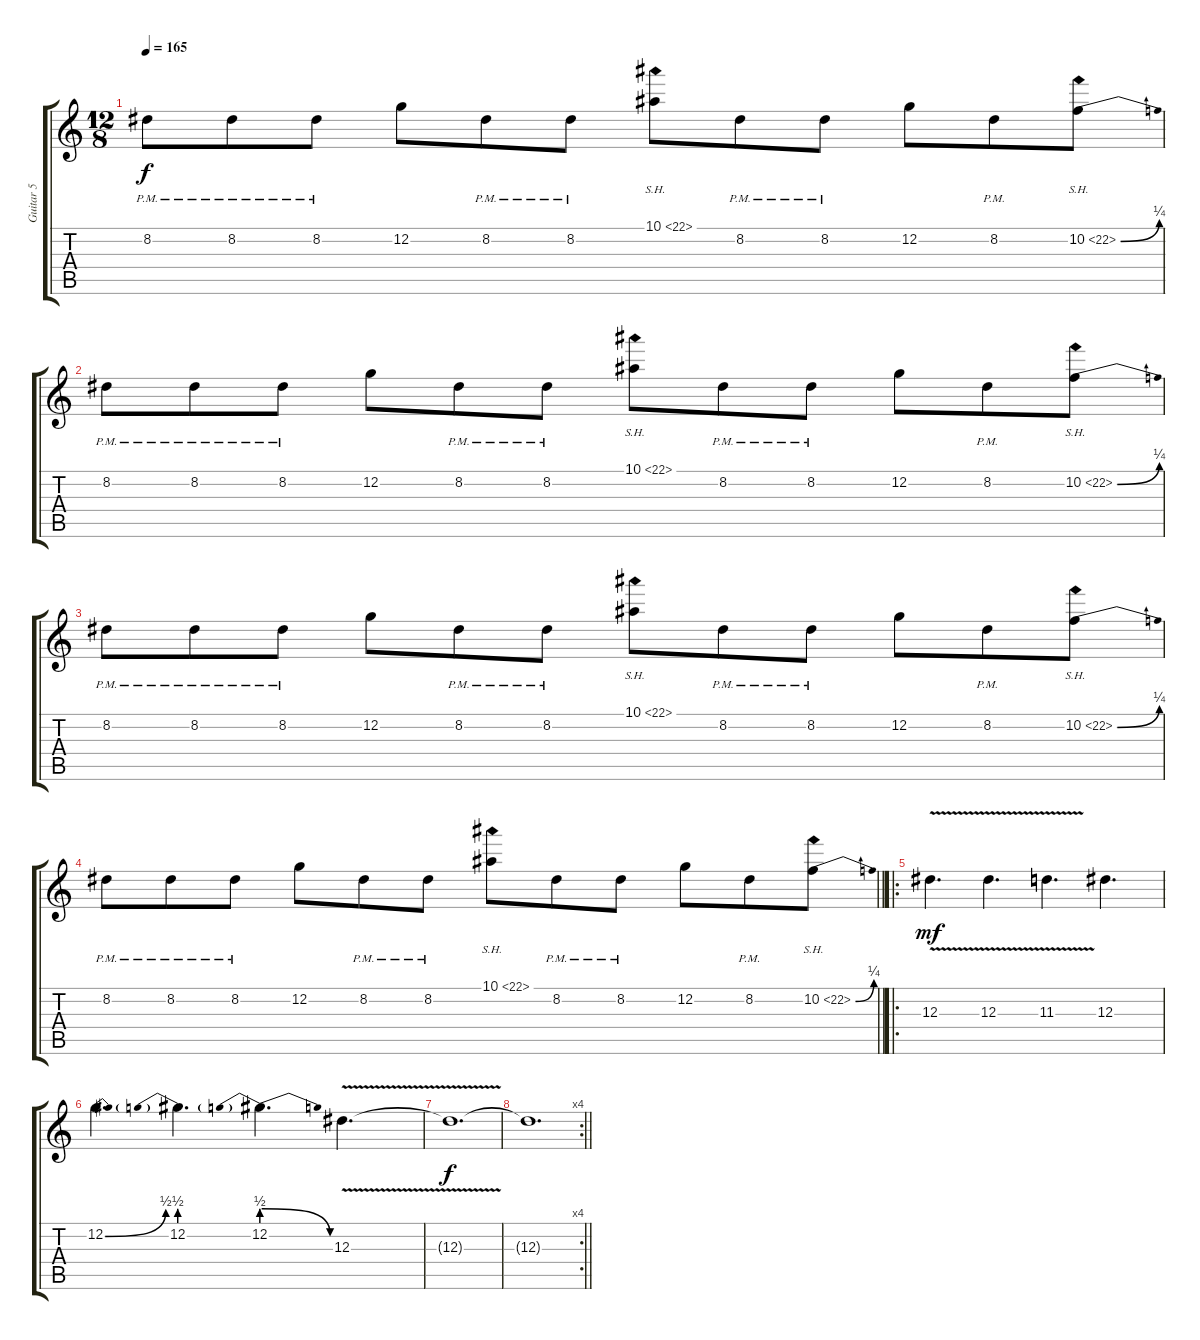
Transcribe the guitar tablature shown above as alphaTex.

\track ("Guitar 5" "Guitar 5") {instrument distortionguitar}
\staff {score tabs}
\tuning (C4 G3 Eb3 Bb2 F2 C2) {hide}
\ts (12 8)
\tempo 165
\clef g2
\ks c
8.2{pm}.8{dy f} 8.2{pm}.8 8.2{pm}.8 12.2.8 8.2{pm}.8 8.2{pm}.8 10.1{sh 12}.8 8.2{pm}.8 8.2{pm}.8 12.2.8 8.2{pm}.8 10.2{be (bend 0 0 60 1) sh 12}.8 |
8.2{pm}.8 8.2{pm}.8 8.2{pm}.8 12.2.8 8.2{pm}.8 8.2{pm}.8 10.1{sh 12}.8 8.2{pm}.8 8.2{pm}.8 12.2.8 8.2{pm}.8 10.2{be (bend 0 0 60 1) sh 12}.8 |
8.2{pm}.8 8.2{pm}.8 8.2{pm}.8 12.2.8 8.2{pm}.8 8.2{pm}.8 10.1{sh 12}.8 8.2{pm}.8 8.2{pm}.8 12.2.8 8.2{pm}.8 10.2{be (bend 0 0 60 1) sh 12}.8 |
\barLineRight lightlight
8.2{pm}.8 8.2{pm}.8 8.2{pm}.8 12.2.8 8.2{pm}.8 8.2{pm}.8 10.1{sh 12}.8 8.2{pm}.8 8.2{pm}.8 12.2.8 8.2{pm}.8 10.2{be (bend 0 0 60 1) sh 12}.8 |
\ro
\section ("" "")
12.3{v}.4{d dy mf} 12.3{v}.4{d} 11.3{v}.4{d} 12.3.4{d} |
12.2{be (bend 0 0 60 2)}.4{d} 12.2{be (prebend 0 2 60 2)}.4{d} 12.2{be (prebendrelease 0 2 60 0)}.4{d} 12.3{v}.4{d} |
12.3{t}.1{d dy f} |
\rc 4
\barLineRight lightlight
12.3{t}.1{d}
